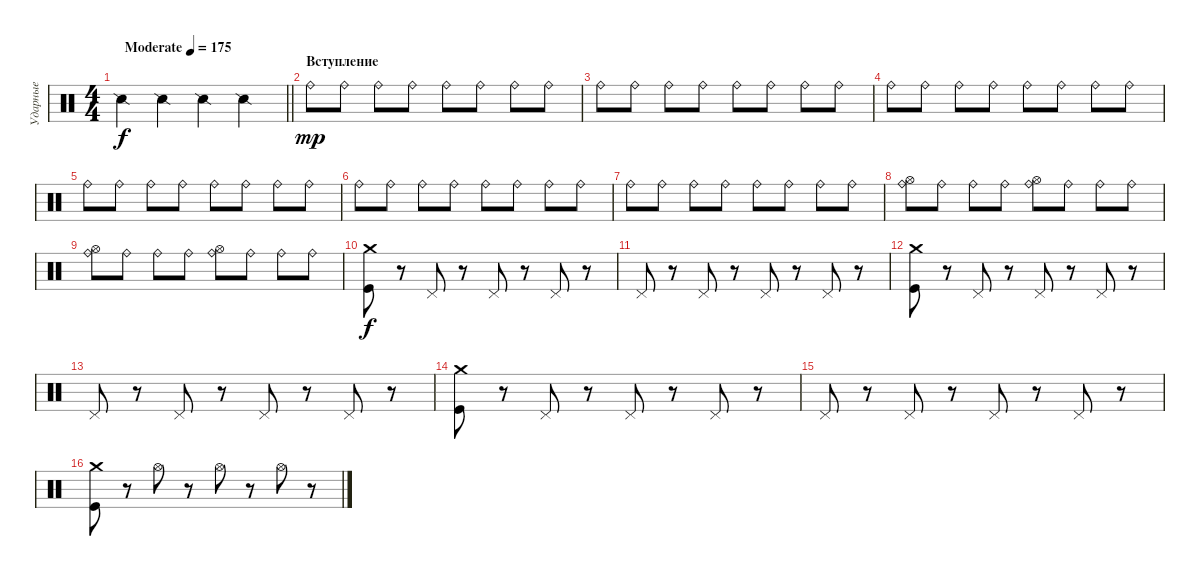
\track ("Ударные" "Ударные") {instrument percussion}
\staff {score}
\articulation defaults
\ts (4 4)
\tempo (175 "Moderate")
\clef neutral
\barLineRight lightlight
\ks c "Snare (side stick) 2".4{dy f} "Snare (side stick) 2".4 "Snare (side stick) 2".4 "Snare (side stick) 2".4
|
\section ("" "Вступление")
"Ride (bell)".8{dy mp} "Ride (bell)".8 "Ride (bell)".8 "Ride (bell)".8 "Ride (bell)".8 "Ride (bell)".8 "Ride (bell)".8 "Ride (bell)".8 |
"Ride (bell)".8 "Ride (bell)".8 "Ride (bell)".8 "Ride (bell)".8 "Ride (bell)".8 "Ride (bell)".8 "Ride (bell)".8 "Ride (bell)".8 |
"Ride (bell)".8 "Ride (bell)".8 "Ride (bell)".8 "Ride (bell)".8 "Ride (bell)".8 "Ride (bell)".8 "Ride (bell)".8 "Ride (bell)".8 |
"Ride (bell)".8 "Ride (bell)".8 "Ride (bell)".8 "Ride (bell)".8 "Ride (bell)".8 "Ride (bell)".8 "Ride (bell)".8 "Ride (bell)".8 |
"Ride (bell)".8 "Ride (bell)".8 "Ride (bell)".8 "Ride (bell)".8 "Ride (bell)".8 "Ride (bell)".8 "Ride (bell)".8 "Ride (bell)".8 |
"Ride (bell)".8 "Ride (bell)".8 "Ride (bell)".8 "Ride (bell)".8 "Ride (bell)".8 "Ride (bell)".8 "Ride (bell)".8 "Ride (bell)".8 |
("Ride (bell)" "Hi-Hat (open)").8 "Ride (bell)".8 "Ride (bell)".8 "Ride (bell)".8 ("Ride (bell)" "Hi-Hat (open)").8 "Ride (bell)".8 "Ride (bell)".8 "Ride (bell)".8 |
("Ride (bell)" "Hi-Hat (open)").8 "Ride (bell)".8 "Ride (bell)".8 "Ride (bell)".8 ("Ride (bell)" "Hi-Hat (open)").8 "Ride (bell)".8 "Ride (bell)".8 "Ride (bell)".8 |
("Crash medium (hit)" "Kick (hit)").8{dy f} r.8 "Pedal Hi-Hat (hit)".8 r.8 "Pedal Hi-Hat (hit)".8 r.8 "Pedal Hi-Hat (hit)".8 r.8 |
"Pedal Hi-Hat (hit)".8 r.8 "Pedal Hi-Hat (hit)".8 r.8 "Pedal Hi-Hat (hit)".8 r.8 "Pedal Hi-Hat (hit)".8 r.8 |
("Crash medium (hit)" "Kick (hit)").8 r.8 "Pedal Hi-Hat (hit)".8 r.8 "Pedal Hi-Hat (hit)".8 r.8 "Pedal Hi-Hat (hit)".8 r.8 |
"Pedal Hi-Hat (hit)".8 r.8 "Pedal Hi-Hat (hit)".8 r.8 "Pedal Hi-Hat (hit)".8 r.8 "Pedal Hi-Hat (hit)".8 r.8 |
("Crash medium (hit)" "Kick (hit)").8 r.8 "Pedal Hi-Hat (hit)".8 r.8 "Pedal Hi-Hat (hit)".8 r.8 "Pedal Hi-Hat (hit)".8 r.8 |
"Pedal Hi-Hat (hit)".8 r.8 "Pedal Hi-Hat (hit)".8 r.8 "Pedal Hi-Hat (hit)".8 r.8 "Pedal Hi-Hat (hit)".8 r.8 |
("Crash medium (hit)" "Kick (hit)").8 r.8 "Hi-Hat (open)".8 r.8 "Hi-Hat (open)".8 r.8 "Hi-Hat (open)".8 r.8
